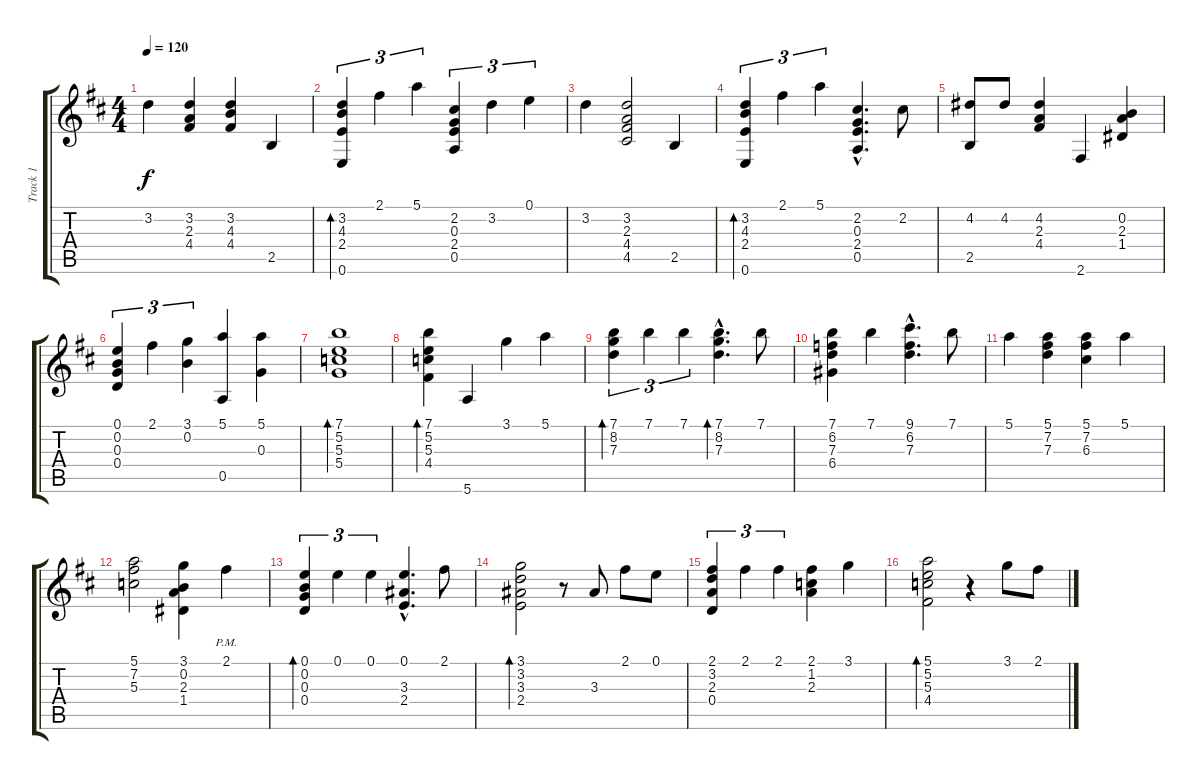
\track ("Track 1" "Track 1") {instrument acousticguitarnylon}
\staff {score tabs}
\tuning (E4 B3 G3 D3 A2 E2) {hide}
\ts (4 4)
\tempo 120
\clef g2
\ks d
3.2.4{dy f} (3.2 2.3 4.4).4 (3.2 4.3 4.4).4 2.5.4 |
(3.2 4.3 2.4 0.6).4{tu (3 2) bd 120 volume 13} 2.1.4{tu (3 2)} 5.1.4{tu (3 2)} (2.2 0.3 2.4 0.5).4{tu (3 2)} 3.2.4{tu (3 2)} 0.1.4{tu (3 2)} |
3.2.4 (3.2 2.3 4.4 4.5).2 2.5.4 |
(3.2 4.3 2.4 0.6).4{tu (3 2) bd 240} 2.1.4{tu (3 2)} 5.1.4{tu (3 2)} (2.2{hac} 0.3{hac} 2.4{hac} 0.5{hac}).4{d} 2.2.8 |
(4.2 2.5).8 4.2.8 (4.2 2.3 4.4).4 2.6.4 (0.2 2.3 1.4).4 |
(0.1 0.2 0.3 0.4).4{tu (3 2) volume 14} 2.1.4{tu (3 2)} (3.1 0.2).4{tu (3 2)} (5.1 0.5).4 (5.1 0.3).4 |
(7.1 5.2 5.3 5.4).1{bd 120} |
(7.1 5.2 5.3 4.4).4{bd 120} 5.6.4 3.1.4{volume 11} 5.1.4 |
(7.1 8.2 7.3).4{tu (3 2) bd 120} 7.1.4{tu (3 2)} 7.1.4{tu (3 2)} (7.1{hac} 8.2{hac} 7.3{hac}).4{d bd 120} 7.1.8 |
(7.1 6.2 7.3 6.4).4 7.1.4 (9.1{hac} 6.2{hac} 7.3{hac}).4{d} 7.1.8 |
5.1.4 (5.1 7.2 7.3).4 (5.1 7.2 6.3).4 5.1.4 |
(5.1 7.2 5.3).2 (3.1 0.2 2.3 1.4).4{volume 13} 2.1{pm}.4 |
(0.1 0.2 0.3 0.4).4{tu (3 2) bd 120} 0.1.4{tu (3 2)} 0.1.4{tu (3 2)} (0.1{hac} 3.3{hac} 2.4{hac}).4{d} 2.1.8 |
(3.1 3.2 3.3 2.4).2{bd 120} r.8 3.3.8 2.1.8 0.1.8 |
(2.1 3.2 2.3 0.4).4{tu (3 2)} 2.1.4{tu (3 2)} 2.1.4{tu (3 2)} (2.1 1.2 2.3).4 3.1.4 |
(5.1 5.2 5.3 4.4).2{bd 120} r.4 3.1.8{volume 15} 2.1.8
